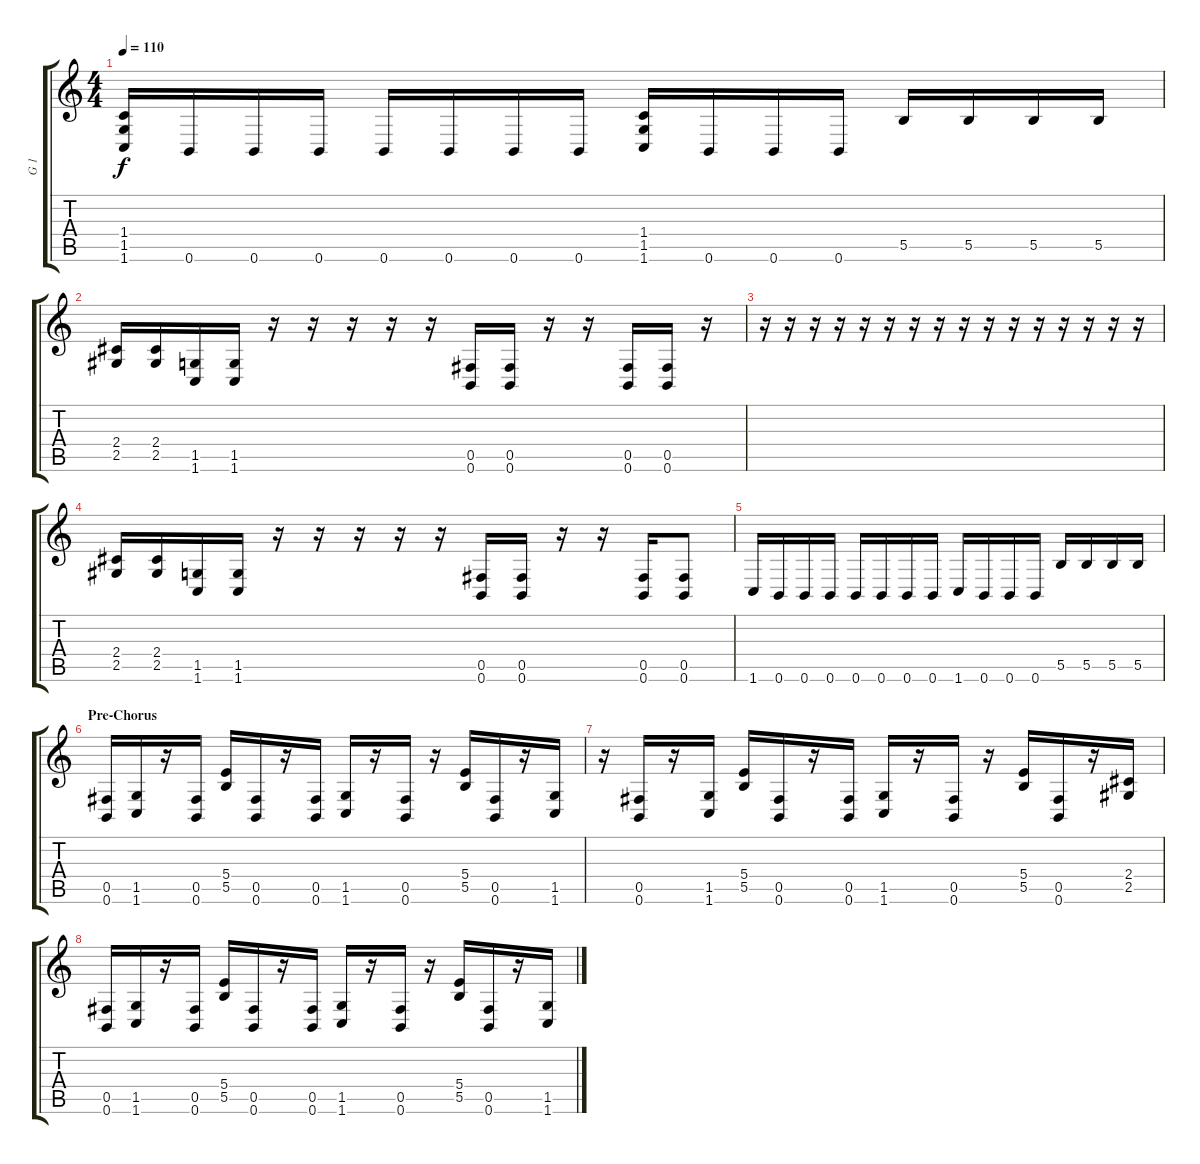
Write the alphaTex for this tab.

\track ("G 1" "G 1") {instrument distortionguitar}
\staff {score tabs}
\tuning (Db4 Ab3 E3 B2 Gb2 B1) {hide}
\ts (4 4)
\tempo 110
\clef g2
\ks c
(1.4 1.5 1.6).16{dy f} 0.6.16 0.6.16 0.6.16 0.6.16 0.6.16 0.6.16 0.6.16 (1.4 1.5 1.6).16 0.6.16 0.6.16 0.6.16 5.5.16 5.5.16 5.5.16 5.5.16 |
(2.4 2.5).16 (2.4 2.5).16 (1.5 1.6).16 (1.5 1.6).16 r.16 r.16 r.16 r.16 r.16 (0.5 0.6).16 (0.5 0.6).16 r.16 r.16 (0.5 0.6).16 (0.5 0.6).16 r.16 |
r.16 r.16 r.16 r.16 r.16 r.16 r.16 r.16 r.16 r.16 r.16 r.16 r.16 r.16 r.16 r.16 |
(2.4 2.5).16 (2.4 2.5).16 (1.5 1.6).16 (1.5 1.6).16 r.16 r.16 r.16 r.16 r.16 (0.5 0.6).16 (0.5 0.6).16 r.16 r.16 (0.5 0.6).16 (0.5 0.6).8 |
1.6.16 0.6.16 0.6.16 0.6.16 0.6.16 0.6.16 0.6.16 0.6.16 1.6.16 0.6.16 0.6.16 0.6.16 5.5.16 5.5.16 5.5.16 5.5.16 |
\section ("" "Pre-Chorus")
(0.5 0.6).16 (1.5 1.6).16 r.16 (0.5 0.6).16 (5.4 5.5).16 (0.5 0.6).16 r.16 (0.5 0.6).16 (1.5 1.6).16 r.16 (0.5 0.6).16 r.16 (5.4 5.5).16 (0.5 0.6).16 r.16 (1.5 1.6).16 |
r.16 (0.5 0.6).16 r.16 (1.5 1.6).16 (5.4 5.5).16 (0.5 0.6).16 r.16 (0.5 0.6).16 (1.5 1.6).16 r.16 (0.5 0.6).16 r.16 (5.4 5.5).16 (0.5 0.6).16 r.16 (2.4 2.5).16 |
(0.5 0.6).16 (1.5 1.6).16 r.16 (0.5 0.6).16 (5.4 5.5).16 (0.5 0.6).16 r.16 (0.5 0.6).16 (1.5 1.6).16 r.16 (0.5 0.6).16 r.16 (5.4 5.5).16 (0.5 0.6).16 r.16 (1.5 1.6).16
